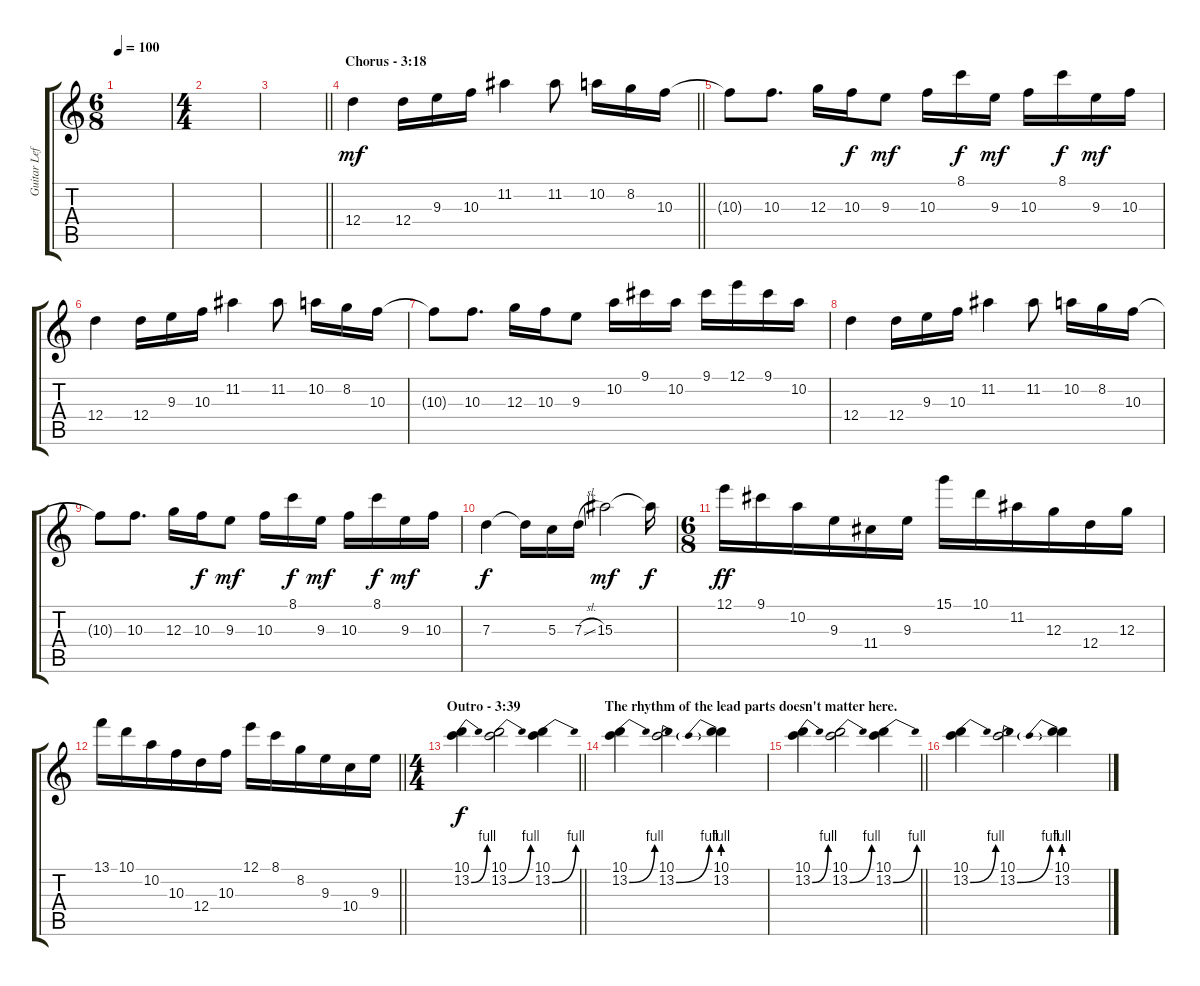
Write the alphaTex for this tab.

\track ("Guitar Left" "Guitar Lef") {instrument distortionguitar}
\staff {score tabs}
\tuning (E4 B3 G3 D3 A2 D2) {hide}
\ts (6 8)
\tempo 100
\clef g2
\ks c
|
\ts (4 4)
|
\barLineRight lightlight
|
\section ("" "Chorus - 3:18")
\barLineRight lightlight
12.4.4{dy mf} 12.4.16 9.3.16 10.3.16 11.2.4 11.2.8 10.2.16 8.2.16 10.3.16 |
10.3{t}.8 10.3.8{d} 12.3.16 10.3.16{dy f} 9.3.8{dy mf} 10.3.16 8.1.16{dy f} 9.3.16{dy mf} 10.3.16 8.1.16{dy f} 9.3.16{dy mf} 10.3.16 |
12.4.4 12.4.16 9.3.16 10.3.16 11.2.4 11.2.8 10.2.16 8.2.16 10.3.16 |
10.3{t}.8 10.3.8{d} 12.3.16 10.3.16 9.3.8 10.2.16 9.1.16 10.2.16 9.1.16 12.1.16 9.1.16 10.2.16 |
12.4.4 12.4.16 9.3.16 10.3.16 11.2.4 11.2.8 10.2.16 8.2.16 10.3.16 |
10.3{t}.8 10.3.8{d} 12.3.16 10.3.16{dy f} 9.3.8{dy mf} 10.3.16 8.1.16{dy f} 9.3.16{dy mf} 10.3.16 8.1.16{dy f} 9.3.16{dy mf} 10.3.16 |
7.3.4{dy f} 7.3{t}.16 5.3.16 7.3{sl}.16 15.3.2{dy mf} 15.3{t}.16{dy f} |
\ts (6 8)
12.1.16{dy ff} 9.1.16 10.2.16 9.3.16 11.4.16 9.3.16 15.1.16 10.1.16 11.2.16 12.3.16 12.4.16 12.3.16 |
\barLineRight lightlight
13.1.16 10.1.16 10.2.16 10.3.16 12.4.16 10.3.16 12.1.16 8.1.16 8.2.16 9.3.16 10.4.16 9.3.16 |
\ts (4 4)
\section ("" "Outro - 3:39")
\barLineRight lightlight
(10.1 13.2{be (bend 0 0 60 4)}).4{dy f} (10.1 13.2{be (bend 0 0 60 4)}).2 (10.1 13.2{be (bend 0 0 60 4)}).4 |
\section ("" "The rhythm of the lead parts doesn't matter here.")
(10.1 13.2{be (bend 0 0 60 4)}).4 (10.1 13.2{be (bend 0 0 60 4)}).2 (10.1 13.2{be (prebend 0 4 60 4)}).4 |
\barLineRight lightlight
(10.1 13.2{be (bend 0 0 60 4)}).4 (10.1 13.2{be (bend 0 0 60 4)}).2 (10.1 13.2{be (bend 0 0 60 4)}).4 |
(10.1 13.2{be (bend 0 0 60 4)}).4 (10.1 13.2{be (bend 0 0 60 4)}).2 (10.1 13.2{be (prebend 0 4 60 4)}).4
